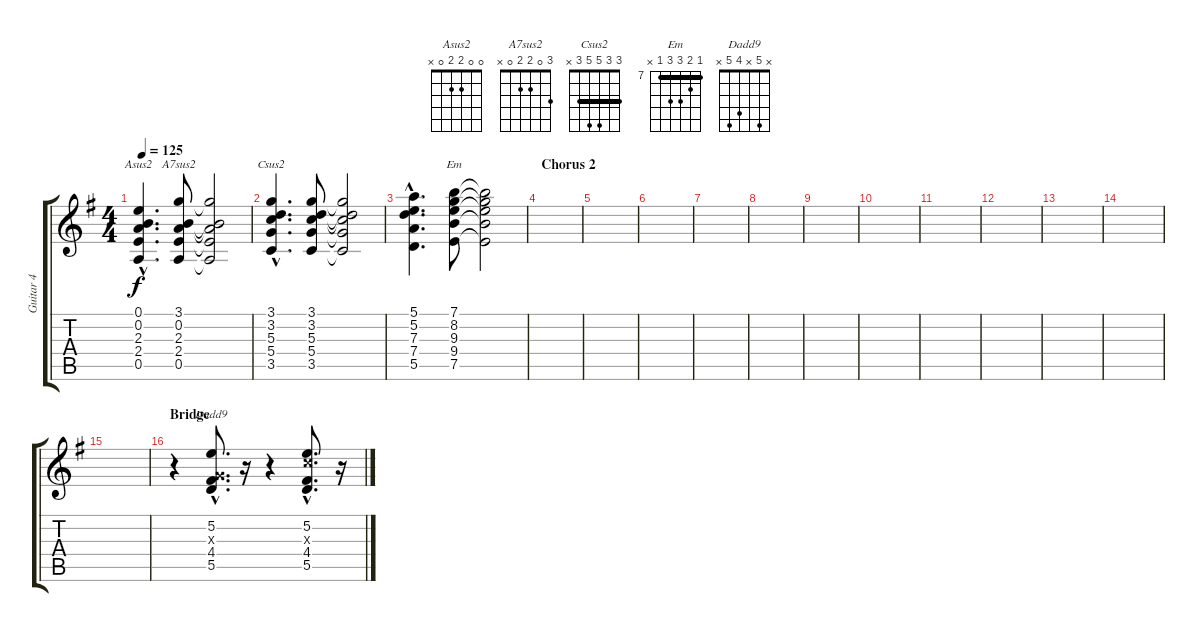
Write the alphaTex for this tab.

\track ("Guitar 4" "Guitar 4") {instrument distortionguitar}
\staff {score tabs}
\tuning (E4 B3 G3 D3 A2 D2) {hide}
\chord ("Asus2" 0 0 2 2 0 x)
\chord ("A7sus2" 3 0 2 2 0 x)
\chord ("Csus2" 3 3 5 5 3 x) {barre 3}
\chord ("Em" 7 8 9 9 7 x) {firstfret 7 barre 7}
\chord ("Dadd9" x 5 x 4 5 x)
\ts (4 4)
\tempo 125
\clef g2
\ks eminor
(0.1{hac} 0.2{hac} 2.3{hac} 2.4{hac} 0.5{hac}).4{d ch "Asus2" dy f} (3.1 0.2 2.3 2.4 0.5).8{ch "A7sus2"} (3.1{t} 0.2{t} 2.3{t} 2.4{t} 0.5{t}).2 |
(3.1{hac} 3.2{hac} 5.3{hac} 5.4{hac} 3.5{hac}).4{d ch "Csus2"} (3.1 3.2 5.3 5.4 3.5).8 (3.1{t} 3.2{t} 5.3{t} 5.4{t} 3.5{t}).2 |
(5.1{hac} 5.2{hac} 7.3{hac} 7.4{hac} 5.5{hac}).4{d} (7.1 8.2 9.3 9.4 7.5).8{ch "Em"} (7.1{t} 8.2{t} 9.3{t} 9.4{t} 7.5{t}).2 |
\section ("" "Chorus 2")
|
|
|
|
|
|
|
|
|
|
|
|
\section ("" "Bridge")
r.4 (5.2{hac} 0.3{hac x} 4.4{hac} 5.5{hac}).8{d ch "Dadd9"} r.16 r.4 (5.2{hac} 5.3{hac x} 4.4{hac} 5.5{hac}).8{d} r.16
